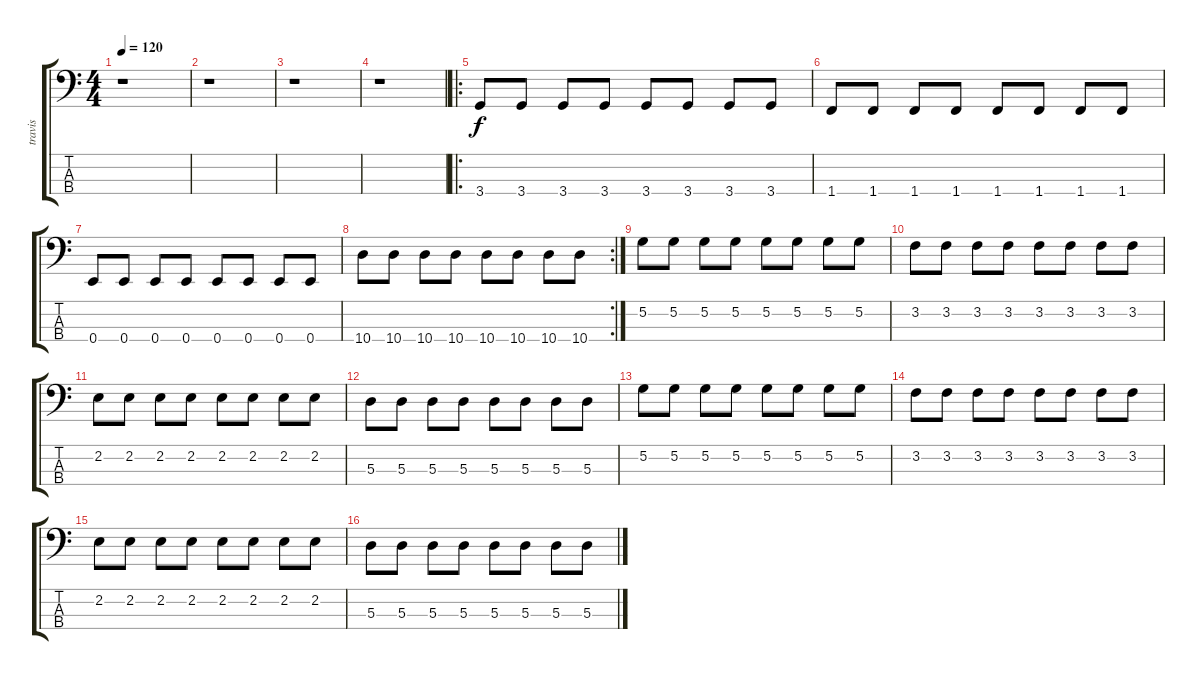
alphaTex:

\track ("travis" "travis") {instrument electricbasspick}
\staff {score tabs}
\tuning (G2 D2 A1 E1) {hide}
\ts (4 4)
\tempo 120
\clef f4
\ks c
r.1{dy f instrument electricbasspick} |
r.1 |
r.1 |
r.1 |
\ro
3.4.8 3.4.8 3.4.8 3.4.8 3.4.8 3.4.8 3.4.8 3.4.8 |
1.4.8 1.4.8 1.4.8 1.4.8 1.4.8 1.4.8 1.4.8 1.4.8 |
0.4.8 0.4.8 0.4.8 0.4.8 0.4.8 0.4.8 0.4.8 0.4.8 |
\rc 2
10.4.8 10.4.8 10.4.8 10.4.8 10.4.8 10.4.8 10.4.8 10.4.8 |
5.2.8 5.2.8 5.2.8 5.2.8 5.2.8 5.2.8 5.2.8 5.2.8 |
3.2.8 3.2.8 3.2.8 3.2.8 3.2.8 3.2.8 3.2.8 3.2.8 |
2.2.8 2.2.8 2.2.8 2.2.8 2.2.8 2.2.8 2.2.8 2.2.8 |
5.3.8 5.3.8 5.3.8 5.3.8 5.3.8 5.3.8 5.3.8 5.3.8 |
5.2.8 5.2.8 5.2.8 5.2.8 5.2.8 5.2.8 5.2.8 5.2.8 |
3.2.8 3.2.8 3.2.8 3.2.8 3.2.8 3.2.8 3.2.8 3.2.8 |
2.2.8 2.2.8 2.2.8 2.2.8 2.2.8 2.2.8 2.2.8 2.2.8 |
5.3.8 5.3.8 5.3.8 5.3.8 5.3.8 5.3.8 5.3.8 5.3.8
